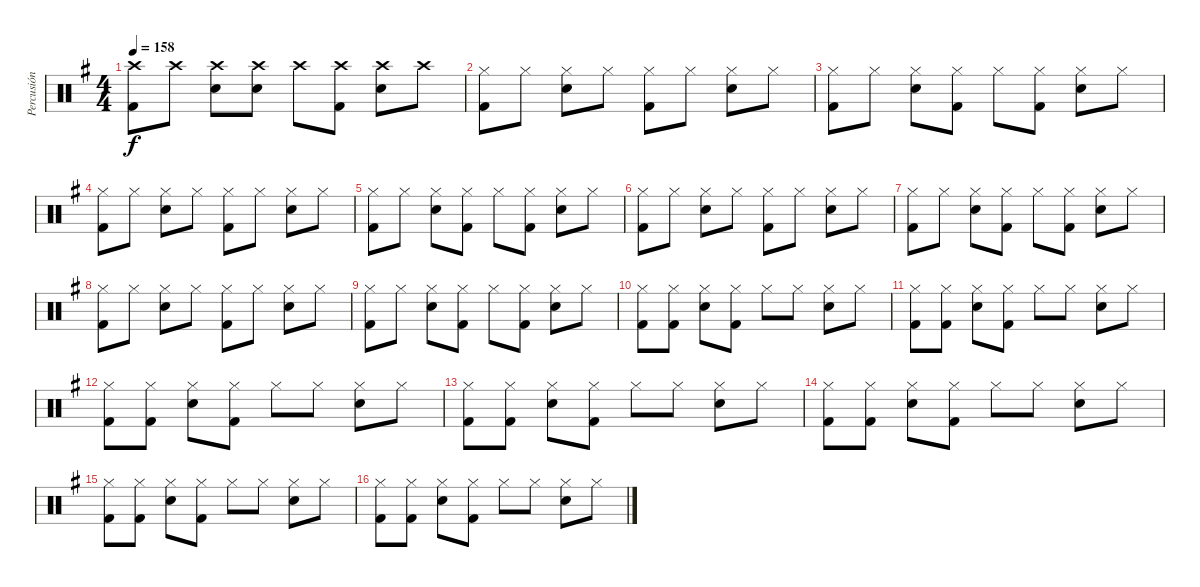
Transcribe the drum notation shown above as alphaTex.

\track ("Percusión" "Percusión") {instrument percussion}
\staff {score}
\articulation defaults
\ts (4 4)
\tempo 158
\clef neutral
\ks g
("Crash high (hit)" "Kick (hit) 2").8{dy f} "Crash high (hit)".8 ("Crash high (hit)" "Snare (hit) 2").8 ("Crash high (hit)" "Snare (hit) 2").8 "Crash high (hit)".8 ("Crash high (hit)" "Kick (hit) 2").8 ("Crash high (hit)" "Snare (hit) 2").8 "Crash high (hit)".8 |
("Hi-Hat (closed)" "Kick (hit) 2").8 "Hi-Hat (closed)".8 ("Hi-Hat (closed)" "Snare (hit) 2").8 "Hi-Hat (closed)".8 ("Hi-Hat (closed)" "Kick (hit) 2").8 "Hi-Hat (closed)".8 ("Hi-Hat (closed)" "Snare (hit) 2").8 "Hi-Hat (closed)".8 |
("Hi-Hat (closed)" "Kick (hit) 2").8 "Hi-Hat (closed)".8 ("Hi-Hat (closed)" "Snare (hit) 2").8 ("Hi-Hat (closed)" "Kick (hit) 2").8 "Hi-Hat (closed)".8 ("Hi-Hat (closed)" "Kick (hit) 2").8 ("Hi-Hat (closed)" "Snare (hit) 2").8 "Hi-Hat (closed)".8 |
("Hi-Hat (closed)" "Kick (hit) 2").8 "Hi-Hat (closed)".8 ("Hi-Hat (closed)" "Snare (hit) 2").8 "Hi-Hat (closed)".8 ("Hi-Hat (closed)" "Kick (hit) 2").8 "Hi-Hat (closed)".8 ("Hi-Hat (closed)" "Snare (hit) 2").8 "Hi-Hat (closed)".8 |
("Hi-Hat (closed)" "Kick (hit) 2").8 "Hi-Hat (closed)".8 ("Hi-Hat (closed)" "Snare (hit) 2").8 ("Hi-Hat (closed)" "Kick (hit) 2").8 "Hi-Hat (closed)".8 ("Hi-Hat (closed)" "Kick (hit) 2").8 ("Hi-Hat (closed)" "Snare (hit) 2").8 "Hi-Hat (closed)".8 |
("Hi-Hat (closed)" "Kick (hit) 2").8 "Hi-Hat (closed)".8 ("Hi-Hat (closed)" "Snare (hit) 2").8 "Hi-Hat (closed)".8 ("Hi-Hat (closed)" "Kick (hit) 2").8 "Hi-Hat (closed)".8 ("Hi-Hat (closed)" "Snare (hit) 2").8 "Hi-Hat (closed)".8 |
("Hi-Hat (closed)" "Kick (hit) 2").8 "Hi-Hat (closed)".8 ("Hi-Hat (closed)" "Snare (hit) 2").8 ("Hi-Hat (closed)" "Kick (hit) 2").8 "Hi-Hat (closed)".8 ("Hi-Hat (closed)" "Kick (hit) 2").8 ("Hi-Hat (closed)" "Snare (hit) 2").8 "Hi-Hat (closed)".8 |
("Hi-Hat (closed)" "Kick (hit) 2").8 "Hi-Hat (closed)".8 ("Hi-Hat (closed)" "Snare (hit) 2").8 "Hi-Hat (closed)".8 ("Hi-Hat (closed)" "Kick (hit) 2").8 "Hi-Hat (closed)".8 ("Hi-Hat (closed)" "Snare (hit) 2").8 "Hi-Hat (closed)".8 |
("Hi-Hat (closed)" "Kick (hit) 2").8 "Hi-Hat (closed)".8 ("Hi-Hat (closed)" "Snare (hit) 2").8 ("Hi-Hat (closed)" "Kick (hit) 2").8 "Hi-Hat (closed)".8 ("Hi-Hat (closed)" "Kick (hit) 2").8 ("Hi-Hat (closed)" "Snare (hit) 2").8 "Hi-Hat (closed)".8 |
("Hi-Hat (closed)" "Kick (hit) 2").8 ("Hi-Hat (closed)" "Kick (hit) 2").8 ("Hi-Hat (closed)" "Snare (hit) 2").8 ("Hi-Hat (closed)" "Kick (hit) 2").8 "Hi-Hat (closed)".8 "Hi-Hat (closed)".8 ("Hi-Hat (closed)" "Snare (hit) 2").8 "Hi-Hat (closed)".8 |
("Hi-Hat (closed)" "Kick (hit) 2").8 ("Hi-Hat (closed)" "Kick (hit) 2").8 ("Hi-Hat (closed)" "Snare (hit) 2").8 ("Hi-Hat (closed)" "Kick (hit) 2").8 "Hi-Hat (closed)".8 "Hi-Hat (closed)".8 ("Hi-Hat (closed)" "Snare (hit) 2").8 "Hi-Hat (closed)".8 |
("Hi-Hat (closed)" "Kick (hit) 2").8 ("Hi-Hat (closed)" "Kick (hit) 2").8 ("Hi-Hat (closed)" "Snare (hit) 2").8 ("Hi-Hat (closed)" "Kick (hit) 2").8 "Hi-Hat (closed)".8 "Hi-Hat (closed)".8 ("Hi-Hat (closed)" "Snare (hit) 2").8 "Hi-Hat (closed)".8 |
("Hi-Hat (closed)" "Kick (hit) 2").8 ("Hi-Hat (closed)" "Kick (hit) 2").8 ("Hi-Hat (closed)" "Snare (hit) 2").8 ("Hi-Hat (closed)" "Kick (hit) 2").8 "Hi-Hat (closed)".8 "Hi-Hat (closed)".8 ("Hi-Hat (closed)" "Snare (hit) 2").8 "Hi-Hat (closed)".8 |
("Hi-Hat (closed)" "Kick (hit) 2").8 ("Hi-Hat (closed)" "Kick (hit) 2").8 ("Hi-Hat (closed)" "Snare (hit) 2").8 ("Hi-Hat (closed)" "Kick (hit) 2").8 "Hi-Hat (closed)".8 "Hi-Hat (closed)".8 ("Hi-Hat (closed)" "Snare (hit) 2").8 "Hi-Hat (closed)".8 |
("Hi-Hat (closed)" "Kick (hit) 2").8 ("Hi-Hat (closed)" "Kick (hit) 2").8 ("Hi-Hat (closed)" "Snare (hit) 2").8 ("Hi-Hat (closed)" "Kick (hit) 2").8 "Hi-Hat (closed)".8 "Hi-Hat (closed)".8 ("Hi-Hat (closed)" "Snare (hit) 2").8 "Hi-Hat (closed)".8 |
("Hi-Hat (closed)" "Kick (hit) 2").8 ("Hi-Hat (closed)" "Kick (hit) 2").8 ("Hi-Hat (closed)" "Snare (hit) 2").8 ("Hi-Hat (closed)" "Kick (hit) 2").8 "Hi-Hat (closed)".8 "Hi-Hat (closed)".8 ("Hi-Hat (closed)" "Snare (hit) 2").8 "Hi-Hat (closed)".8
